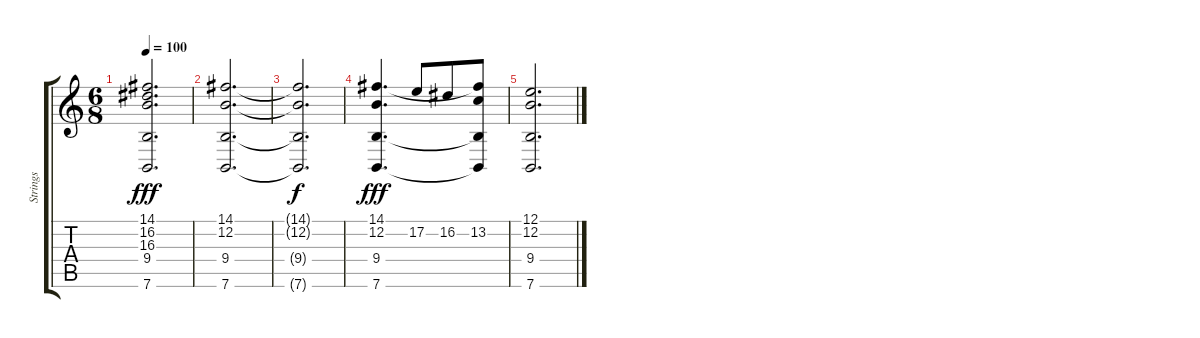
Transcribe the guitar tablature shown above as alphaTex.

\track ("Strings" "Strings") {instrument stringensemble1}
\staff {score tabs}
\tuning (E4 B3 G3 D3 A2 E2) {hide}
\ts (6 8)
\tempo 100
\clef g2
\ks c
(14.1 16.2 16.3 9.4 7.6).2{d dy fff} |
(14.1 12.2 9.4 7.6).2{d} |
(14.1{t} 12.2{t} 9.4{t} 7.6{t}).2{d dy f} |
(14.1 12.2 9.4 7.6).4{d dy fff} 17.2.8 16.2.8 (14.1{t} 13.2 9.4{t} 7.6{t}).8 |
(12.1 12.2 9.4 7.6).2{d}
